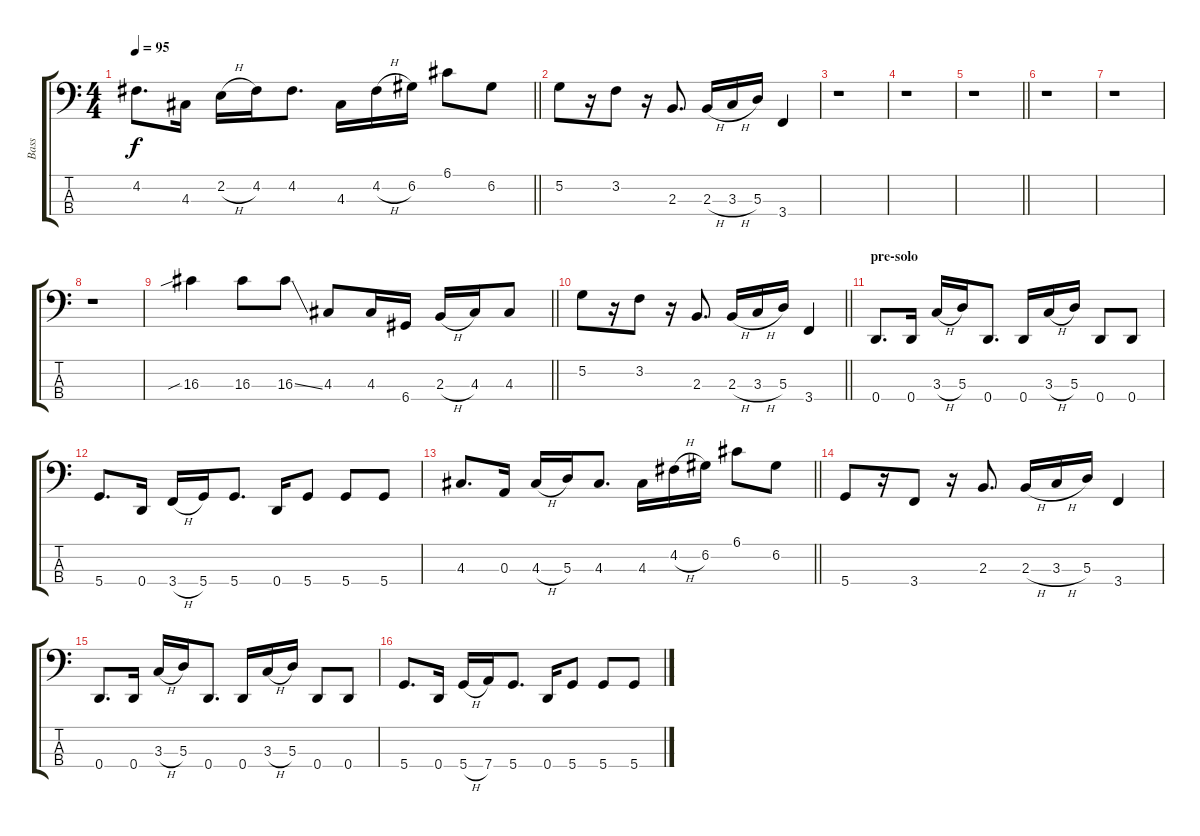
\track ("Bass" "Bass") {instrument electricbassfinger}
\staff {score tabs}
\tuning (G2 D2 A1 D1) {hide}
\ts (4 4)
\tempo 95
\clef f4
\barLineRight lightlight
\ks c
4.2.8{d dy f} 4.3.16 2.2{h}.16 4.2.16 4.2.8{d} 4.3.16 4.2{h}.16 6.2.16 6.1.8 6.2.8 |
5.2.8 r.16 3.2.8 r.16 2.3.8{d} 2.3{h}.16 3.3{h}.16 5.3.16 3.4.4 |
r.1 |
r.1 |
\barLineRight lightlight
r.1 |
r.1 |
r.1 |
r.1 |
\barLineRight lightlight
16.3{sib}.4 16.3.8 16.3{ss}.8 4.3.8 4.3.16 6.4.16 2.3{h}.16 4.3.16 4.3.8 |
\barLineRight lightlight
5.2.8 r.16 3.2.8 r.16 2.3.8{d} 2.3{h}.16 3.3{h}.16 5.3.16 3.4.4 |
\section ("" "pre-solo")
0.4.8{d} 0.4.16 3.3{h}.16 5.3.16 0.4.8{d} 0.4.16 3.3{h}.16 5.3.16 0.4.8 0.4.8 |
5.4.8{d} 0.4.16 3.4{h}.16 5.4.16 5.4.8{d} 0.4.16 5.4.8 5.4.8 5.4.8 |
\barLineRight lightlight
4.3.8{d} 0.3.16 4.3{h}.16 5.3.16 4.3.8{d} 4.3.16 4.2{h}.16 6.2.16 6.1.8 6.2.8 |
5.4.8 r.16 3.4.8 r.16 2.3.8{d} 2.3{h}.16 3.3{h}.16 5.3.16 3.4.4 |
0.4.8{d} 0.4.16 3.3{h}.16 5.3.16 0.4.8{d} 0.4.16 3.3{h}.16 5.3.16 0.4.8 0.4.8 |
5.4.8{d} 0.4.16 5.4{h}.16 7.4.16 5.4.8{d} 0.4.16 5.4.8 5.4.8 5.4.8
